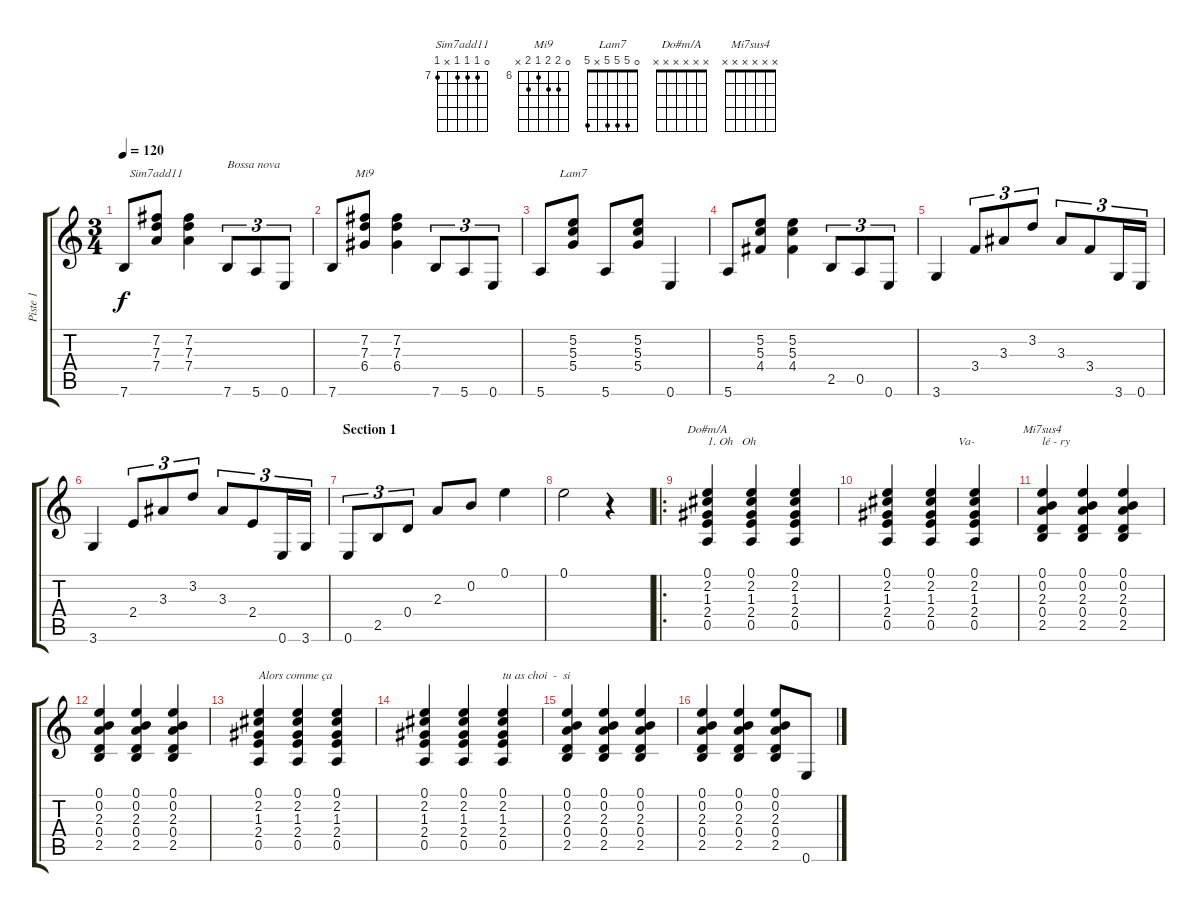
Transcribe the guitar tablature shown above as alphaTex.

\track ("Piste 1" "Piste 1") {instrument acousticguitarnylon}
\staff {score tabs}
\tuning (E4 B3 G3 D3 A2 E2) {hide}
\chord ("Sim7add11" 0 7 7 7 x 7) {firstfret 7}
\chord ("Mi9" 0 7 7 6 7 x) {firstfret 6}
\chord ("Lam7" 0 5 5 5 x 5)
\chord ("Do#m/A" x x x x x x)
\chord ("Mi7sus4" x x x x x x)
\ts (3 4)
\tempo 120
\clef g2
\ks c
7.6.8{dy f} (7.2 7.3 7.4).8{ch "Sim7add11"} (7.2 7.3 7.4).4 7.6.8{tu (3 2) txt "Bossa nova"} 5.6.8{tu (3 2)} 0.6.8{tu (3 2)} |
7.6.8 (7.2 7.3 6.4).8{ch "Mi9"} (7.2 7.3 6.4).4 7.6.8{tu (3 2)} 5.6.8{tu (3 2)} 0.6.8{tu (3 2)} |
5.6.8 (5.2 5.3 5.4).8{ch "Lam7"} 5.6.8 (5.2 5.3 5.4).8 0.6.4 |
5.6.8 (5.2 5.3 4.4).8 (5.2 5.3 4.4).4 2.5.8{tu (3 2)} 0.5.8{tu (3 2)} 0.6.8{tu (3 2)} |
3.6.4 3.4.8{tu (3 2)} 3.3.8{tu (3 2)} 3.2.8{tu (3 2)} 3.3.8{tu (3 2)} 3.4.8{tu (3 2)} 3.6.16{tu (3 2)} 0.6.16{tu (3 2)} |
3.6.4 2.4.8{tu (3 2)} 3.3.8{tu (3 2)} 3.2.8{tu (3 2)} 3.3.8{tu (3 2)} 2.4.8{tu (3 2)} 0.6.16{tu (3 2)} 3.6.16{tu (3 2)} |
\section ("" "Section 1")
0.6.8{tu (3 2)} 2.5.8{tu (3 2)} 0.4.8{tu (3 2)} 2.3.8 0.2.8 0.1.4 |
0.1.2 r.4 |
\ro
(0.1 2.2 1.3 2.4 0.5).4{ch "Do#m/A" txt "1. Oh   Oh"} (0.1 2.2 1.3 2.4 0.5).4 (0.1 2.2 1.3 2.4 0.5).4 |
(0.1 2.2 1.3 2.4 0.5).4 (0.1 2.2 1.3 2.4 0.5).4{txt "         Va-"} (0.1 2.2 1.3 2.4 0.5).4 |
(0.1 0.2 2.3 0.4 2.5).4{ch "Mi7sus4" txt "lé - ry"} (0.1 0.2 2.3 0.4 2.5).4 (0.1 0.2 2.3 0.4 2.5).4 |
(0.1 0.2 2.3 0.4 2.5).4 (0.1 0.2 2.3 0.4 2.5).4 (0.1 0.2 2.3 0.4 2.5).4 |
(0.1 2.2 1.3 2.4 0.5).4{txt "Alors comme ça"} (0.1 2.2 1.3 2.4 0.5).4 (0.1 2.2 1.3 2.4 0.5).4 |
(0.1 2.2 1.3 2.4 0.5).4 (0.1 2.2 1.3 2.4 0.5).4 (0.1 2.2 1.3 2.4 0.5).4{txt "tu as choi  -  si"} |
(0.1 0.2 2.3 0.4 2.5).4 (0.1 0.2 2.3 0.4 2.5).4 (0.1 0.2 2.3 0.4 2.5).4 |
(0.1 0.2 2.3 0.4 2.5).4 (0.1 0.2 2.3 0.4 2.5).4 (0.1 0.2 2.3 0.4 2.5).8 0.6.8
